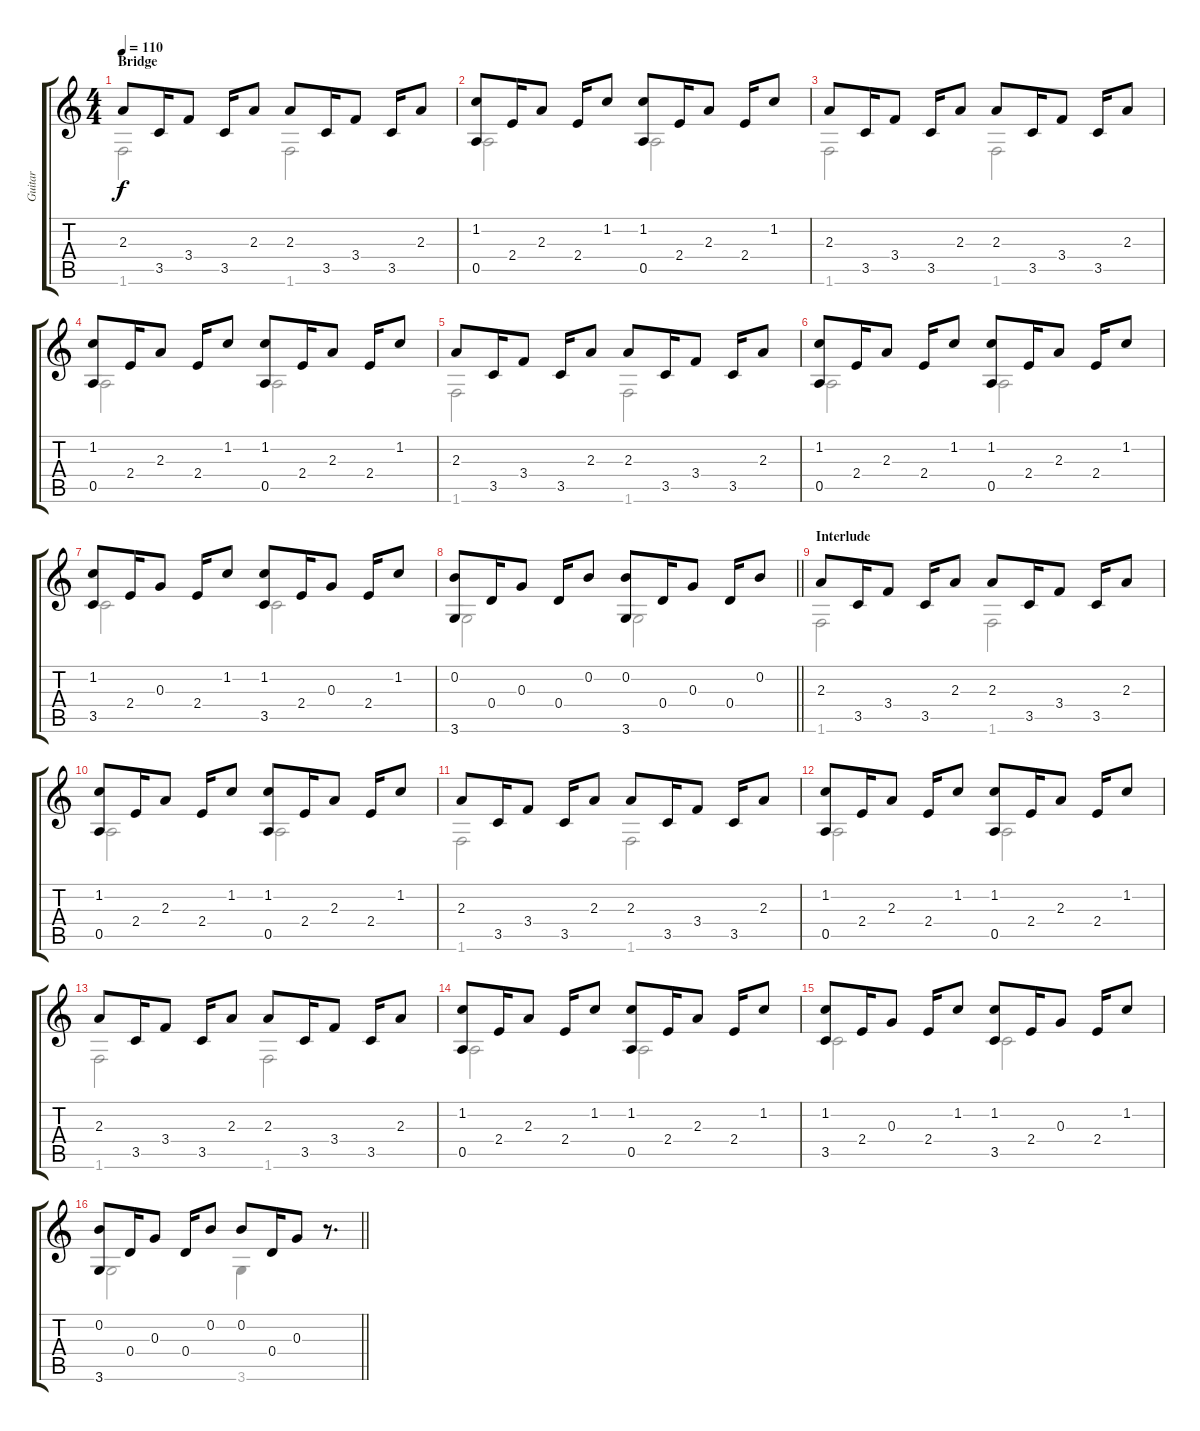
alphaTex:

\track ("Guitar" "Guitar") {instrument acousticguitarnylon}
\staff {score tabs}
\tuning (E4 B3 G3 D3 A2 E2) {hide}
\voice
\ts (4 4)
\section ("" "Bridge")
\tempo 110
\clef g2
\ks c
2.3.8{dy f} 3.5.16 3.4.8 3.5.16 2.3.8 2.3.8 3.5.16 3.4.8 3.5.16 2.3.8 |
(1.2 0.5).8 2.4.16 2.3.8 2.4.16 1.2.8 (1.2 0.5).8 2.4.16 2.3.8 2.4.16 1.2.8 |
2.3.8 3.5.16 3.4.8 3.5.16 2.3.8 2.3.8 3.5.16 3.4.8 3.5.16 2.3.8 |
(1.2 0.5).8 2.4.16 2.3.8 2.4.16 1.2.8 (1.2 0.5).8 2.4.16 2.3.8 2.4.16 1.2.8 |
2.3.8 3.5.16 3.4.8 3.5.16 2.3.8 2.3.8 3.5.16 3.4.8 3.5.16 2.3.8 |
(1.2 0.5).8 2.4.16 2.3.8 2.4.16 1.2.8 (1.2 0.5).8 2.4.16 2.3.8 2.4.16 1.2.8 |
(1.2 3.5).8 2.4.16 0.3.8 2.4.16 1.2.8 (1.2 3.5).8 2.4.16 0.3.8 2.4.16 1.2.8 |
\barLineRight lightlight
(0.2 3.6).8 0.4.16 0.3.8 0.4.16 0.2.8 (0.2 3.6).8 0.4.16 0.3.8 0.4.16 0.2.8 |
\section ("" "Interlude")
2.3.8 3.5.16 3.4.8 3.5.16 2.3.8 2.3.8 3.5.16 3.4.8 3.5.16 2.3.8 |
(1.2 0.5).8 2.4.16 2.3.8 2.4.16 1.2.8 (1.2 0.5).8 2.4.16 2.3.8 2.4.16 1.2.8 |
2.3.8 3.5.16 3.4.8 3.5.16 2.3.8 2.3.8 3.5.16 3.4.8 3.5.16 2.3.8 |
(1.2 0.5).8 2.4.16 2.3.8 2.4.16 1.2.8 (1.2 0.5).8 2.4.16 2.3.8 2.4.16 1.2.8 |
2.3.8 3.5.16 3.4.8 3.5.16 2.3.8 2.3.8 3.5.16 3.4.8 3.5.16 2.3.8 |
(1.2 0.5).8 2.4.16 2.3.8 2.4.16 1.2.8 (1.2 0.5).8 2.4.16 2.3.8 2.4.16 1.2.8 |
(1.2 3.5).8 2.4.16 0.3.8 2.4.16 1.2.8 (1.2 3.5).8 2.4.16 0.3.8 2.4.16 1.2.8 |
\barLineRight lightlight
(0.2 3.6).8 0.4.16 0.3.8 0.4.16 0.2.8 0.2.8 0.4.16 0.3.8 r.8{d}
\voice
\clef g2
\ottava regular
\simile none
\ks c
1.6.2{dy f} 1.6.2 |
0.5.2 0.5.2 |
1.6.2 1.6.2 |
0.5.2 0.5.2 |
1.6.2 1.6.2 |
0.5.2 0.5.2 |
3.5.2 3.5.2 |
\barLineRight lightlight
3.6.2 3.6.2 |
1.6.2 1.6.2 |
0.5.2 0.5.2 |
1.6.2 1.6.2 |
0.5.2 0.5.2 |
1.6.2 1.6.2 |
0.5.2 0.5.2 |
3.5.2 3.5.2 |
\barLineRight lightlight
3.6.2 3.6.4
